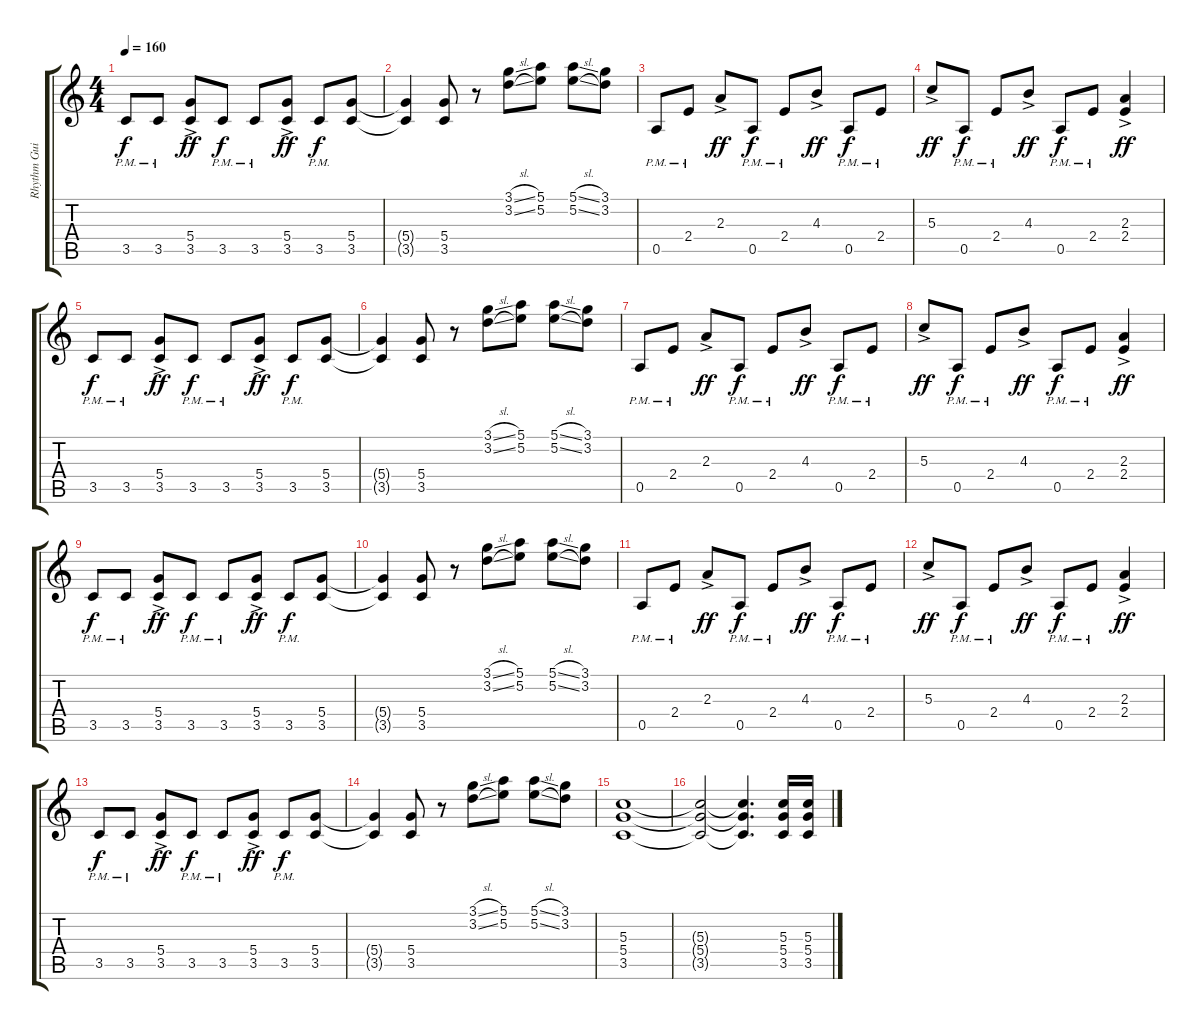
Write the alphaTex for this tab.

\track ("Rhythm Guitar" "Rhythm Gui") {instrument distortionguitar}
\staff {score tabs}
\tuning (E4 B3 G3 D3 A2 E2) {hide}
\ts (4 4)
\tempo 160
\clef g2
\ks c
3.5{pm}.8{dy f} 3.5{pm}.8 (5.4{ac} 3.5{ac}).8{dy ff} 3.5{pm}.8{dy f} 3.5{pm}.8 (5.4{ac} 3.5{ac}).8{dy ff} 3.5{pm}.8{dy f} (5.4 3.5).8 |
(5.4{t} 3.5{t}).4 (5.4 3.5).8 r.8 (3.1{sl} 3.2{sl}).8 (5.1 5.2).8 (5.1{sl} 5.2{sl}).8 (3.1 3.2).8 |
0.5{pm}.8 2.4{pm}.8 2.3{ac}.8{dy ff} 0.5{pm}.8{dy f} 2.4{pm}.8 4.3{ac}.8{dy ff} 0.5{pm}.8{dy f} 2.4{pm}.8 |
5.3{ac}.8{dy ff} 0.5{pm}.8{dy f} 2.4{pm}.8 4.3{ac}.8{dy ff} 0.5{pm}.8{dy f} 2.4{pm}.8 (2.3{ac} 2.4{ac}).4{dy ff} |
3.5{pm}.8{dy f} 3.5{pm}.8 (5.4{ac} 3.5{ac}).8{dy ff} 3.5{pm}.8{dy f} 3.5{pm}.8 (5.4{ac} 3.5{ac}).8{dy ff} 3.5{pm}.8{dy f} (5.4 3.5).8 |
(5.4{t} 3.5{t}).4 (5.4 3.5).8 r.8 (3.1{sl} 3.2{sl}).8 (5.1 5.2).8 (5.1{sl} 5.2{sl}).8 (3.1 3.2).8 |
0.5{pm}.8 2.4{pm}.8 2.3{ac}.8{dy ff} 0.5{pm}.8{dy f} 2.4{pm}.8 4.3{ac}.8{dy ff} 0.5{pm}.8{dy f} 2.4{pm}.8 |
5.3{ac}.8{dy ff} 0.5{pm}.8{dy f} 2.4{pm}.8 4.3{ac}.8{dy ff} 0.5{pm}.8{dy f} 2.4{pm}.8 (2.3{ac} 2.4{ac}).4{dy ff} |
3.5{pm}.8{dy f} 3.5{pm}.8 (5.4{ac} 3.5{ac}).8{dy ff} 3.5{pm}.8{dy f} 3.5{pm}.8 (5.4{ac} 3.5{ac}).8{dy ff} 3.5{pm}.8{dy f} (5.4 3.5).8 |
(5.4{t} 3.5{t}).4 (5.4 3.5).8 r.8 (3.1{sl} 3.2{sl}).8 (5.1 5.2).8 (5.1{sl} 5.2{sl}).8 (3.1 3.2).8 |
0.5{pm}.8 2.4{pm}.8 2.3{ac}.8{dy ff} 0.5{pm}.8{dy f} 2.4{pm}.8 4.3{ac}.8{dy ff} 0.5{pm}.8{dy f} 2.4{pm}.8 |
5.3{ac}.8{dy ff} 0.5{pm}.8{dy f} 2.4{pm}.8 4.3{ac}.8{dy ff} 0.5{pm}.8{dy f} 2.4{pm}.8 (2.3{ac} 2.4{ac}).4{dy ff} |
3.5{pm}.8{dy f} 3.5{pm}.8 (5.4{ac} 3.5{ac}).8{dy ff} 3.5{pm}.8{dy f} 3.5{pm}.8 (5.4{ac} 3.5{ac}).8{dy ff} 3.5{pm}.8{dy f} (5.4 3.5).8 |
(5.4{t} 3.5{t}).4 (5.4 3.5).8 r.8 (3.1{sl} 3.2{sl}).8 (5.1 5.2).8 (5.1{sl} 5.2{sl}).8 (3.1 3.2).8 |
(5.3 5.4 3.5).1 |
(5.3{t} 5.4{t} 3.5{t}).2 (5.3{t} 5.4{t} 3.5{t}).4{d} (5.3 5.4 3.5).16 (5.3 5.4 3.5).16
